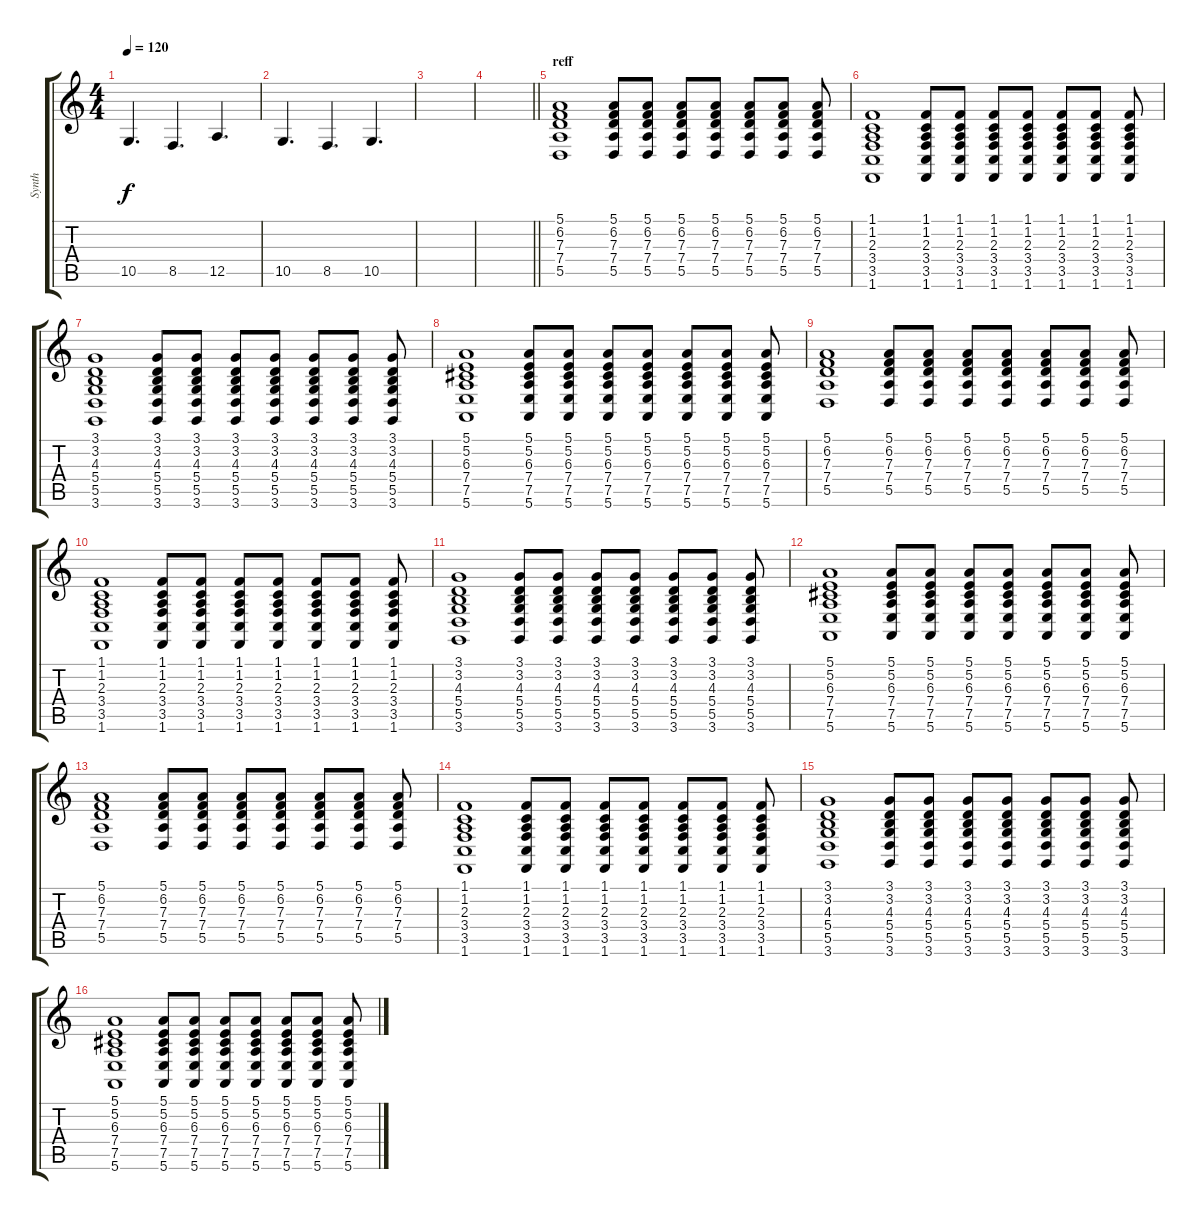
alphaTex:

\track ("Synth" "Synth") {instrument lead2sawtooth}
\staff {score tabs}
\tuning (E4 B3 G3 D3 A2 E2) {hide}
\ts (4 4)
\tempo 120
\clef g2
\ks c
10.5.4{d dy f} 8.5.4{d} 12.5.4{d} |
10.5.4{d} 8.5.4{d} 10.5.4{d} |
|
\barLineRight lightlight
|
\section ("" "reff")
(5.1 6.2 7.3 7.4 5.5).1 (5.1 6.2 7.3 7.4 5.5).8 (5.1 6.2 7.3 7.4 5.5).8 (5.1 6.2 7.3 7.4 5.5).8 (5.1 6.2 7.3 7.4 5.5).8 (5.1 6.2 7.3 7.4 5.5).8 (5.1 6.2 7.3 7.4 5.5).8 (5.1 6.2 7.3 7.4 5.5).8 |
(1.1 1.2 2.3 3.4 3.5 1.6).1 (1.1 1.2 2.3 3.4 3.5 1.6).8 (1.1 1.2 2.3 3.4 3.5 1.6).8 (1.1 1.2 2.3 3.4 3.5 1.6).8 (1.1 1.2 2.3 3.4 3.5 1.6).8 (1.1 1.2 2.3 3.4 3.5 1.6).8 (1.1 1.2 2.3 3.4 3.5 1.6).8 (1.1 1.2 2.3 3.4 3.5 1.6).8 |
(3.1 3.2 4.3 5.4 5.5 3.6).1 (3.1 3.2 4.3 5.4 5.5 3.6).8 (3.1 3.2 4.3 5.4 5.5 3.6).8 (3.1 3.2 4.3 5.4 5.5 3.6).8 (3.1 3.2 4.3 5.4 5.5 3.6).8 (3.1 3.2 4.3 5.4 5.5 3.6).8 (3.1 3.2 4.3 5.4 5.5 3.6).8 (3.1 3.2 4.3 5.4 5.5 3.6).8 |
(5.1 5.2 6.3 7.4 7.5 5.6).1 (5.1 5.2 6.3 7.4 7.5 5.6).8 (5.1 5.2 6.3 7.4 7.5 5.6).8 (5.1 5.2 6.3 7.4 7.5 5.6).8 (5.1 5.2 6.3 7.4 7.5 5.6).8 (5.1 5.2 6.3 7.4 7.5 5.6).8 (5.1 5.2 6.3 7.4 7.5 5.6).8 (5.1 5.2 6.3 7.4 7.5 5.6).8 |
(5.1 6.2 7.3 7.4 5.5).1 (5.1 6.2 7.3 7.4 5.5).8 (5.1 6.2 7.3 7.4 5.5).8 (5.1 6.2 7.3 7.4 5.5).8 (5.1 6.2 7.3 7.4 5.5).8 (5.1 6.2 7.3 7.4 5.5).8 (5.1 6.2 7.3 7.4 5.5).8 (5.1 6.2 7.3 7.4 5.5).8 |
(1.1 1.2 2.3 3.4 3.5 1.6).1 (1.1 1.2 2.3 3.4 3.5 1.6).8 (1.1 1.2 2.3 3.4 3.5 1.6).8 (1.1 1.2 2.3 3.4 3.5 1.6).8 (1.1 1.2 2.3 3.4 3.5 1.6).8 (1.1 1.2 2.3 3.4 3.5 1.6).8 (1.1 1.2 2.3 3.4 3.5 1.6).8 (1.1 1.2 2.3 3.4 3.5 1.6).8 |
(3.1 3.2 4.3 5.4 5.5 3.6).1 (3.1 3.2 4.3 5.4 5.5 3.6).8 (3.1 3.2 4.3 5.4 5.5 3.6).8 (3.1 3.2 4.3 5.4 5.5 3.6).8 (3.1 3.2 4.3 5.4 5.5 3.6).8 (3.1 3.2 4.3 5.4 5.5 3.6).8 (3.1 3.2 4.3 5.4 5.5 3.6).8 (3.1 3.2 4.3 5.4 5.5 3.6).8 |
(5.1 5.2 6.3 7.4 7.5 5.6).1 (5.1 5.2 6.3 7.4 7.5 5.6).8 (5.1 5.2 6.3 7.4 7.5 5.6).8 (5.1 5.2 6.3 7.4 7.5 5.6).8 (5.1 5.2 6.3 7.4 7.5 5.6).8 (5.1 5.2 6.3 7.4 7.5 5.6).8 (5.1 5.2 6.3 7.4 7.5 5.6).8 (5.1 5.2 6.3 7.4 7.5 5.6).8 |
(5.1 6.2 7.3 7.4 5.5).1 (5.1 6.2 7.3 7.4 5.5).8 (5.1 6.2 7.3 7.4 5.5).8 (5.1 6.2 7.3 7.4 5.5).8 (5.1 6.2 7.3 7.4 5.5).8 (5.1 6.2 7.3 7.4 5.5).8 (5.1 6.2 7.3 7.4 5.5).8 (5.1 6.2 7.3 7.4 5.5).8 |
(1.1 1.2 2.3 3.4 3.5 1.6).1 (1.1 1.2 2.3 3.4 3.5 1.6).8 (1.1 1.2 2.3 3.4 3.5 1.6).8 (1.1 1.2 2.3 3.4 3.5 1.6).8 (1.1 1.2 2.3 3.4 3.5 1.6).8 (1.1 1.2 2.3 3.4 3.5 1.6).8 (1.1 1.2 2.3 3.4 3.5 1.6).8 (1.1 1.2 2.3 3.4 3.5 1.6).8 |
(3.1 3.2 4.3 5.4 5.5 3.6).1 (3.1 3.2 4.3 5.4 5.5 3.6).8 (3.1 3.2 4.3 5.4 5.5 3.6).8 (3.1 3.2 4.3 5.4 5.5 3.6).8 (3.1 3.2 4.3 5.4 5.5 3.6).8 (3.1 3.2 4.3 5.4 5.5 3.6).8 (3.1 3.2 4.3 5.4 5.5 3.6).8 (3.1 3.2 4.3 5.4 5.5 3.6).8 |
(5.1 5.2 6.3 7.4 7.5 5.6).1 (5.1 5.2 6.3 7.4 7.5 5.6).8 (5.1 5.2 6.3 7.4 7.5 5.6).8 (5.1 5.2 6.3 7.4 7.5 5.6).8 (5.1 5.2 6.3 7.4 7.5 5.6).8 (5.1 5.2 6.3 7.4 7.5 5.6).8 (5.1 5.2 6.3 7.4 7.5 5.6).8 (5.1 5.2 6.3 7.4 7.5 5.6).8
